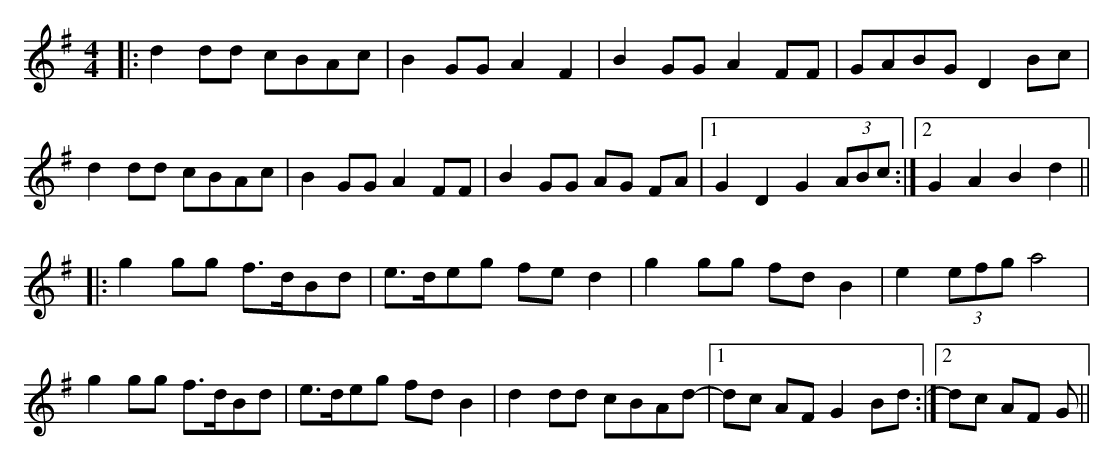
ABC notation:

X:1
M:4/4
K:G
|:d2 dd cBAc|B2 GG A2 F2| B2 GG A2FF| GABG D2 Bc|
 d2 dd cBAc|B2 GGA2 FF|B2 GG AG FA|1 G2D2,G2(3ABc:|2 G2 A2 B2 d2||
|: g2 gg f>dBd| e>deg fed2| g2 gg fdB2|e2 (3efg a4|
 g2 gg f>dBd| e>deg fdB2| d2 dd cBAd-|1 dc AF G2 Bd:|2 dc AF G||
